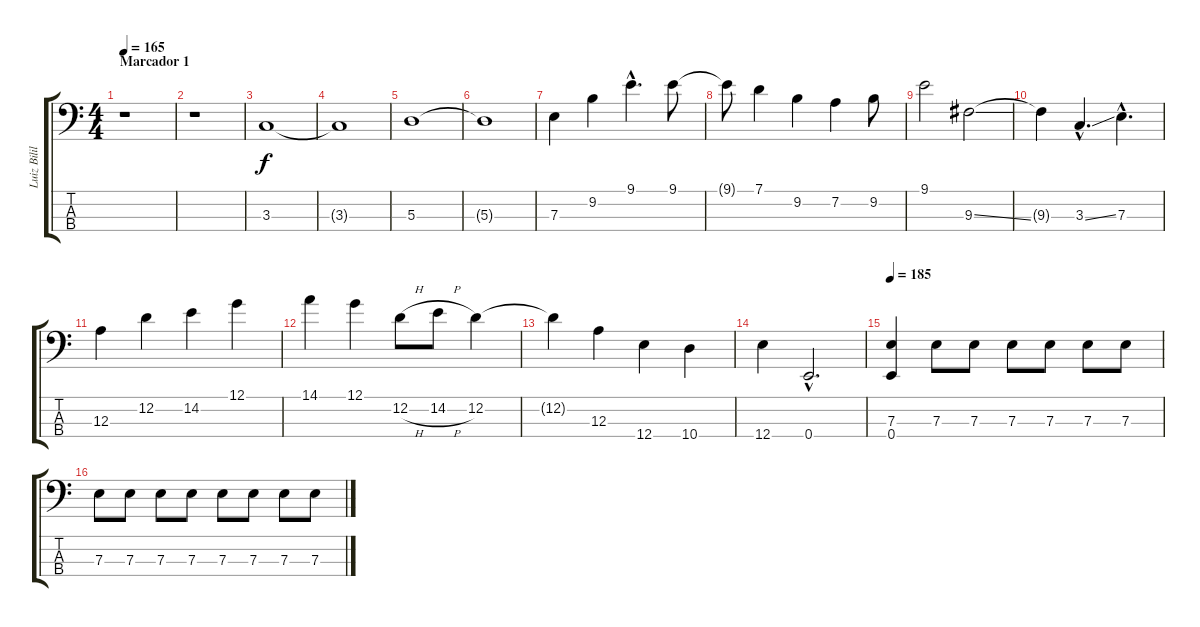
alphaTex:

\track ("Luiz Bililiu" "Luiz Bilil") {instrument electricbassfinger}
\staff {score tabs}
\tuning (G2 D2 A1 E1) {hide}
\ts (4 4)
\section ("" "Marcador 1")
\tempo 165
\clef f4
\ks c
r.1{dy f instrument electricbassfinger} |
r.1 |
3.3.1 |
3.3{t}.1 |
5.3.1 |
5.3{t}.1 |
7.3.4 9.2.4 9.1{hac}.4{d} 9.1.8 |
9.1{t}.8 7.1.4 9.2.4 7.2.4 9.2.8 |
9.1.2 9.3{ss}.2 |
9.3{t}.4 3.3{ss hac}.4{d} 7.3{hac}.4{d} |
12.3.4 12.2.4 14.2.4 12.1.4 |
14.1.4 12.1.4 12.2{h}.8 14.2{h}.8 12.2.4 |
12.2{t}.4 12.3.4 12.4.4 10.4.4 |
12.4.4 0.4{hac}.2{d} |
\tempo 185
(7.3 0.4).4 7.3.8 7.3.8 7.3.8 7.3.8 7.3.8 7.3.8 |
7.3.8 7.3.8 7.3.8 7.3.8 7.3.8 7.3.8 7.3.8 7.3.8
